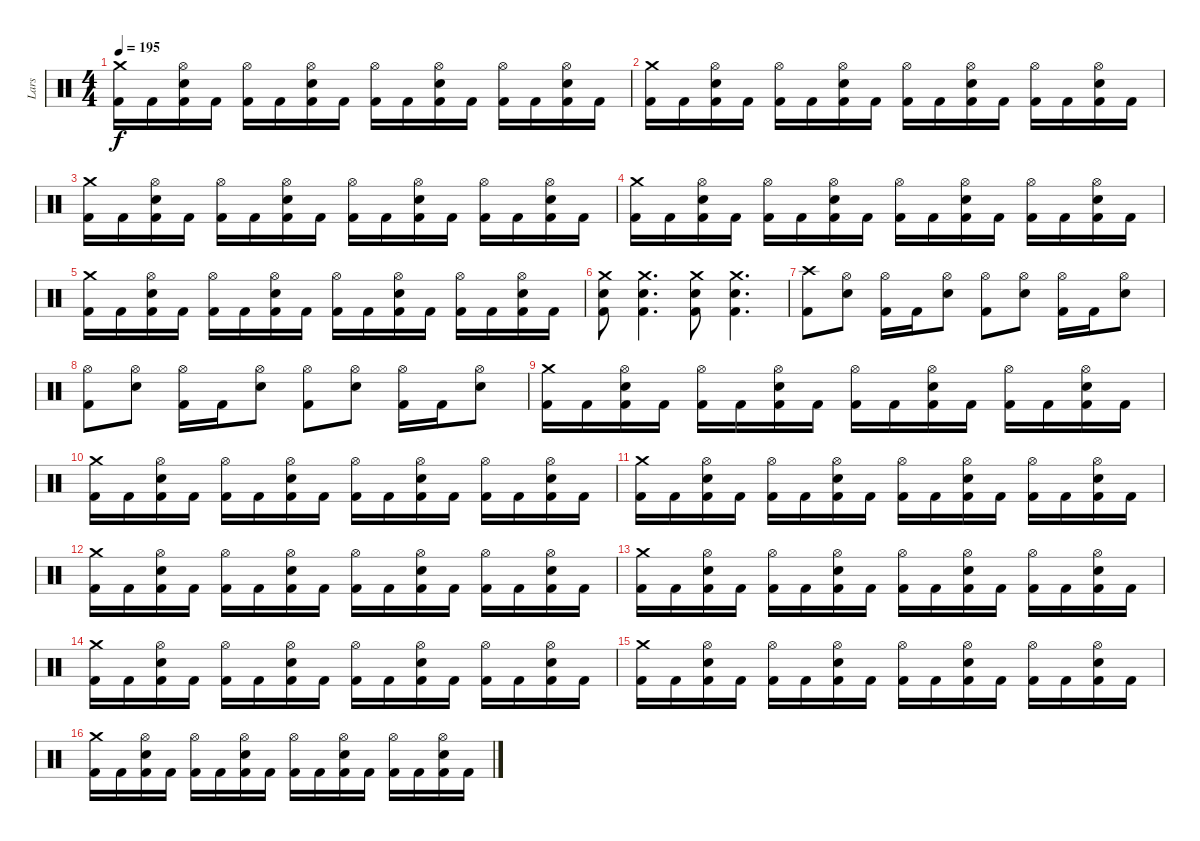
\track ("Lars" "Lars") {instrument percussion}
\staff {score}
\articulation defaults
\ts (4 4)
\tempo 195
\clef neutral
\ks c
("Crash medium (hit)" "Kick (hit) 2").16{dy f} "Kick (hit) 2".16 ("Hi-Hat (open)" "Electric Snare (hit)" "Kick (hit) 2").16 "Kick (hit) 2".16 ("Hi-Hat (open)" "Kick (hit) 2").16 "Kick (hit) 2".16 ("Hi-Hat (open)" "Electric Snare (hit)" "Kick (hit) 2").16 "Kick (hit) 2".16 ("Hi-Hat (open)" "Kick (hit) 2").16 "Kick (hit) 2".16 ("Hi-Hat (open)" "Electric Snare (hit)" "Kick (hit) 2").16 "Kick (hit) 2".16 ("Hi-Hat (open)" "Kick (hit) 2").16 "Kick (hit) 2".16 ("Hi-Hat (open)" "Electric Snare (hit)" "Kick (hit) 2").16 "Kick (hit) 2".16 |
("Crash medium (hit)" "Kick (hit) 2").16 "Kick (hit) 2".16 ("Hi-Hat (open)" "Electric Snare (hit)" "Kick (hit) 2").16 "Kick (hit) 2".16 ("Hi-Hat (open)" "Kick (hit) 2").16 "Kick (hit) 2".16 ("Hi-Hat (open)" "Electric Snare (hit)" "Kick (hit) 2").16 "Kick (hit) 2".16 ("Hi-Hat (open)" "Kick (hit) 2").16 "Kick (hit) 2".16 ("Hi-Hat (open)" "Electric Snare (hit)" "Kick (hit) 2").16 "Kick (hit) 2".16 ("Hi-Hat (open)" "Kick (hit) 2").16 "Kick (hit) 2".16 ("Hi-Hat (open)" "Electric Snare (hit)" "Kick (hit) 2").16 "Kick (hit) 2".16 |
("Crash medium (hit)" "Kick (hit) 2").16 "Kick (hit) 2".16 ("Hi-Hat (open)" "Electric Snare (hit)" "Kick (hit) 2").16 "Kick (hit) 2".16 ("Hi-Hat (open)" "Kick (hit) 2").16 "Kick (hit) 2".16 ("Hi-Hat (open)" "Electric Snare (hit)" "Kick (hit) 2").16 "Kick (hit) 2".16 ("Hi-Hat (open)" "Kick (hit) 2").16 "Kick (hit) 2".16 ("Hi-Hat (open)" "Electric Snare (hit)" "Kick (hit) 2").16 "Kick (hit) 2".16 ("Hi-Hat (open)" "Kick (hit) 2").16 "Kick (hit) 2".16 ("Hi-Hat (open)" "Electric Snare (hit)" "Kick (hit) 2").16 "Kick (hit) 2".16 |
("Crash medium (hit)" "Kick (hit) 2").16 "Kick (hit) 2".16 ("Hi-Hat (open)" "Electric Snare (hit)" "Kick (hit) 2").16 "Kick (hit) 2".16 ("Hi-Hat (open)" "Kick (hit) 2").16 "Kick (hit) 2".16 ("Hi-Hat (open)" "Electric Snare (hit)" "Kick (hit) 2").16 "Kick (hit) 2".16 ("Hi-Hat (open)" "Kick (hit) 2").16 "Kick (hit) 2".16 ("Hi-Hat (open)" "Electric Snare (hit)" "Kick (hit) 2").16 "Kick (hit) 2".16 ("Hi-Hat (open)" "Kick (hit) 2").16 "Kick (hit) 2".16 ("Hi-Hat (open)" "Electric Snare (hit)" "Kick (hit) 2").16 "Kick (hit) 2".16 |
("Crash medium (hit)" "Kick (hit) 2").16 "Kick (hit) 2".16 ("Hi-Hat (open)" "Electric Snare (hit)" "Kick (hit) 2").16 "Kick (hit) 2".16 ("Hi-Hat (open)" "Kick (hit) 2").16 "Kick (hit) 2".16 ("Hi-Hat (open)" "Electric Snare (hit)" "Kick (hit) 2").16 "Kick (hit) 2".16 ("Hi-Hat (open)" "Kick (hit) 2").16 "Kick (hit) 2".16 ("Hi-Hat (open)" "Electric Snare (hit)" "Kick (hit) 2").16 "Kick (hit) 2".16 ("Hi-Hat (open)" "Kick (hit) 2").16 "Kick (hit) 2".16 ("Hi-Hat (open)" "Electric Snare (hit)" "Kick (hit) 2").16 "Kick (hit) 2".16 |
("Crash medium (hit)" "Electric Snare (hit)" "Kick (hit) 2").8 ("Crash medium (hit)" "Electric Snare (hit)" "Kick (hit) 2").4{d} ("Crash medium (hit)" "Electric Snare (hit)" "Kick (hit) 2").8 ("Crash medium (hit)" "Electric Snare (hit)" "Kick (hit) 2").4{d} |
("Crash high (hit)" "Kick (hit) 2").8 ("Hi-Hat (open)" "Electric Snare (hit)").8 ("Hi-Hat (open)" "Kick (hit) 2").16 "Kick (hit) 2".16 ("Hi-Hat (open)" "Electric Snare (hit)").8 ("Hi-Hat (open)" "Kick (hit) 2").8 ("Hi-Hat (open)" "Electric Snare (hit)").8 ("Hi-Hat (open)" "Kick (hit) 2").16 "Kick (hit) 2".16 ("Hi-Hat (open)" "Electric Snare (hit)").8 |
("Hi-Hat (open)" "Kick (hit) 2").8 ("Hi-Hat (open)" "Electric Snare (hit)").8 ("Hi-Hat (open)" "Kick (hit) 2").16 "Kick (hit) 2".16 ("Hi-Hat (open)" "Electric Snare (hit)").8 ("Hi-Hat (open)" "Kick (hit) 2").8 ("Hi-Hat (open)" "Electric Snare (hit)").8 ("Hi-Hat (open)" "Kick (hit) 2").16 "Kick (hit) 2".16 ("Hi-Hat (open)" "Electric Snare (hit)").8 |
("Crash medium (hit)" "Kick (hit) 2").16 "Kick (hit) 2".16 ("Hi-Hat (open)" "Electric Snare (hit)" "Kick (hit) 2").16 "Kick (hit) 2".16 ("Hi-Hat (open)" "Kick (hit) 2").16 "Kick (hit) 2".16 ("Hi-Hat (open)" "Electric Snare (hit)" "Kick (hit) 2").16 "Kick (hit) 2".16 ("Hi-Hat (open)" "Kick (hit) 2").16 "Kick (hit) 2".16 ("Hi-Hat (open)" "Electric Snare (hit)" "Kick (hit) 2").16 "Kick (hit) 2".16 ("Hi-Hat (open)" "Kick (hit) 2").16 "Kick (hit) 2".16 ("Hi-Hat (open)" "Electric Snare (hit)" "Kick (hit) 2").16 "Kick (hit) 2".16 |
("Crash medium (hit)" "Kick (hit) 2").16 "Kick (hit) 2".16 ("Hi-Hat (open)" "Electric Snare (hit)" "Kick (hit) 2").16 "Kick (hit) 2".16 ("Hi-Hat (open)" "Kick (hit) 2").16 "Kick (hit) 2".16 ("Hi-Hat (open)" "Electric Snare (hit)" "Kick (hit) 2").16 "Kick (hit) 2".16 ("Hi-Hat (open)" "Kick (hit) 2").16 "Kick (hit) 2".16 ("Hi-Hat (open)" "Electric Snare (hit)" "Kick (hit) 2").16 "Kick (hit) 2".16 ("Hi-Hat (open)" "Kick (hit) 2").16 "Kick (hit) 2".16 ("Hi-Hat (open)" "Electric Snare (hit)" "Kick (hit) 2").16 "Kick (hit) 2".16 |
("Crash medium (hit)" "Kick (hit) 2").16 "Kick (hit) 2".16 ("Hi-Hat (open)" "Electric Snare (hit)" "Kick (hit) 2").16 "Kick (hit) 2".16 ("Hi-Hat (open)" "Kick (hit) 2").16 "Kick (hit) 2".16 ("Hi-Hat (open)" "Electric Snare (hit)" "Kick (hit) 2").16 "Kick (hit) 2".16 ("Hi-Hat (open)" "Kick (hit) 2").16 "Kick (hit) 2".16 ("Hi-Hat (open)" "Electric Snare (hit)" "Kick (hit) 2").16 "Kick (hit) 2".16 ("Hi-Hat (open)" "Kick (hit) 2").16 "Kick (hit) 2".16 ("Hi-Hat (open)" "Electric Snare (hit)" "Kick (hit) 2").16 "Kick (hit) 2".16 |
("Crash medium (hit)" "Kick (hit) 2").16 "Kick (hit) 2".16 ("Hi-Hat (open)" "Electric Snare (hit)" "Kick (hit) 2").16 "Kick (hit) 2".16 ("Hi-Hat (open)" "Kick (hit) 2").16 "Kick (hit) 2".16 ("Hi-Hat (open)" "Electric Snare (hit)" "Kick (hit) 2").16 "Kick (hit) 2".16 ("Hi-Hat (open)" "Kick (hit) 2").16 "Kick (hit) 2".16 ("Hi-Hat (open)" "Electric Snare (hit)" "Kick (hit) 2").16 "Kick (hit) 2".16 ("Hi-Hat (open)" "Kick (hit) 2").16 "Kick (hit) 2".16 ("Hi-Hat (open)" "Electric Snare (hit)" "Kick (hit) 2").16 "Kick (hit) 2".16 |
("Crash medium (hit)" "Kick (hit) 2").16 "Kick (hit) 2".16 ("Hi-Hat (open)" "Electric Snare (hit)" "Kick (hit) 2").16 "Kick (hit) 2".16 ("Hi-Hat (open)" "Kick (hit) 2").16 "Kick (hit) 2".16 ("Hi-Hat (open)" "Electric Snare (hit)" "Kick (hit) 2").16 "Kick (hit) 2".16 ("Hi-Hat (open)" "Kick (hit) 2").16 "Kick (hit) 2".16 ("Hi-Hat (open)" "Electric Snare (hit)" "Kick (hit) 2").16 "Kick (hit) 2".16 ("Hi-Hat (open)" "Kick (hit) 2").16 "Kick (hit) 2".16 ("Hi-Hat (open)" "Electric Snare (hit)" "Kick (hit) 2").16 "Kick (hit) 2".16 |
("Crash medium (hit)" "Kick (hit) 2").16 "Kick (hit) 2".16 ("Hi-Hat (open)" "Electric Snare (hit)" "Kick (hit) 2").16 "Kick (hit) 2".16 ("Hi-Hat (open)" "Kick (hit) 2").16 "Kick (hit) 2".16 ("Hi-Hat (open)" "Electric Snare (hit)" "Kick (hit) 2").16 "Kick (hit) 2".16 ("Hi-Hat (open)" "Kick (hit) 2").16 "Kick (hit) 2".16 ("Hi-Hat (open)" "Electric Snare (hit)" "Kick (hit) 2").16 "Kick (hit) 2".16 ("Hi-Hat (open)" "Kick (hit) 2").16 "Kick (hit) 2".16 ("Hi-Hat (open)" "Electric Snare (hit)" "Kick (hit) 2").16 "Kick (hit) 2".16 |
("Crash medium (hit)" "Kick (hit) 2").16 "Kick (hit) 2".16 ("Hi-Hat (open)" "Electric Snare (hit)" "Kick (hit) 2").16 "Kick (hit) 2".16 ("Hi-Hat (open)" "Kick (hit) 2").16 "Kick (hit) 2".16 ("Hi-Hat (open)" "Electric Snare (hit)" "Kick (hit) 2").16 "Kick (hit) 2".16 ("Hi-Hat (open)" "Kick (hit) 2").16 "Kick (hit) 2".16 ("Hi-Hat (open)" "Electric Snare (hit)" "Kick (hit) 2").16 "Kick (hit) 2".16 ("Hi-Hat (open)" "Kick (hit) 2").16 "Kick (hit) 2".16 ("Hi-Hat (open)" "Electric Snare (hit)" "Kick (hit) 2").16 "Kick (hit) 2".16 |
("Crash medium (hit)" "Kick (hit) 2").16 "Kick (hit) 2".16 ("Hi-Hat (open)" "Electric Snare (hit)" "Kick (hit) 2").16 "Kick (hit) 2".16 ("Hi-Hat (open)" "Kick (hit) 2").16 "Kick (hit) 2".16 ("Hi-Hat (open)" "Electric Snare (hit)" "Kick (hit) 2").16 "Kick (hit) 2".16 ("Hi-Hat (open)" "Kick (hit) 2").16 "Kick (hit) 2".16 ("Hi-Hat (open)" "Electric Snare (hit)" "Kick (hit) 2").16 "Kick (hit) 2".16 ("Hi-Hat (open)" "Kick (hit) 2").16 "Kick (hit) 2".16 ("Hi-Hat (open)" "Electric Snare (hit)" "Kick (hit) 2").16 "Kick (hit) 2".16
